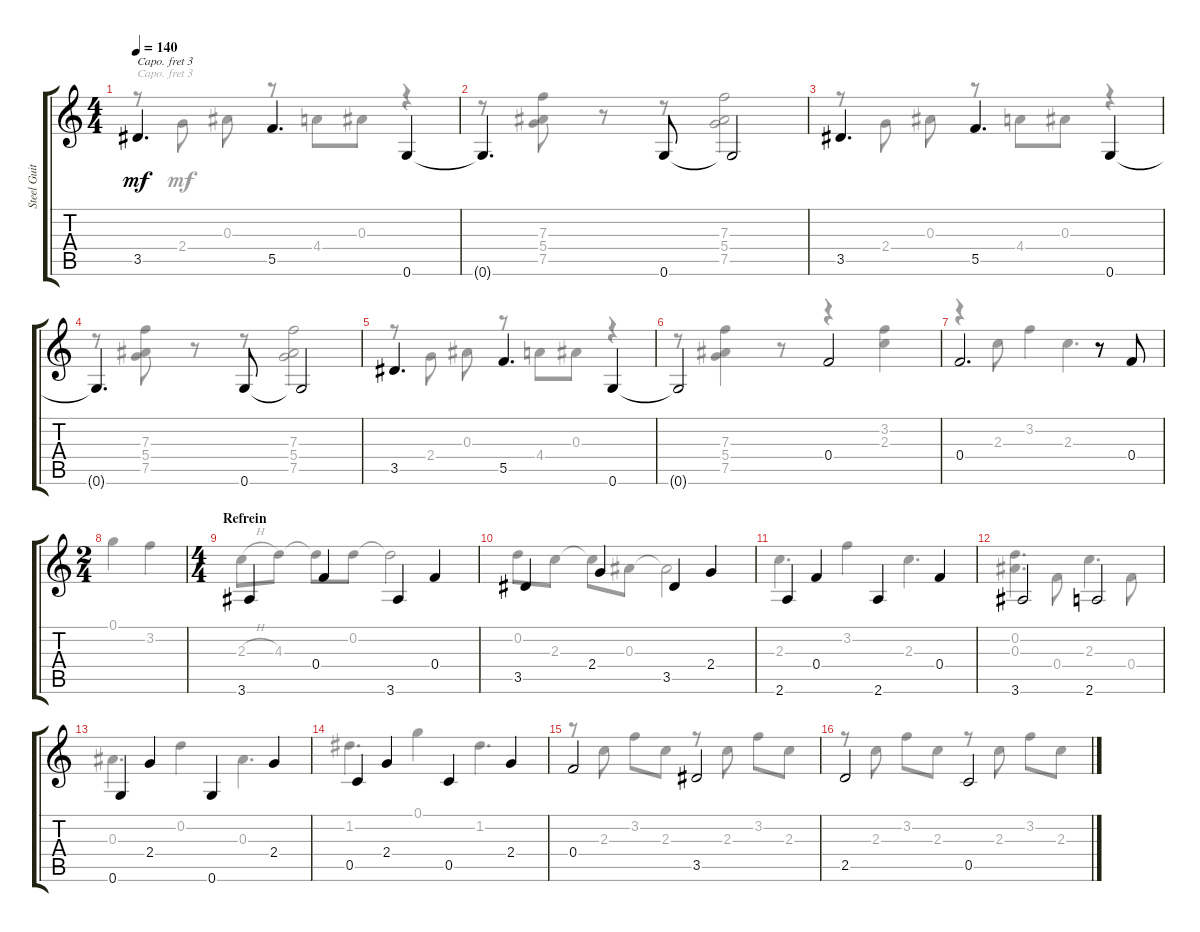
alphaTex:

\track ("Steel Guitar" "Steel Guit") {instrument acousticguitarsteel}
\staff {score tabs}
\capo 3
\tuning (E4 B3 G3 D3 A2 E2) {hide}
\voice
\ts (4 4)
\tempo 140
\clef g2
\ks c
3.5.4{d dy mf} 5.5.4{d} 0.6.4 |
0.6{t}.4{d} 0.6.8 0.6{t}.2 |
3.5.4{d} 5.5.4{d} 0.6.4 |
0.6{t}.4{d} 0.6.8 0.6{t}.2 |
3.5.4{d} 5.5.4{d} 0.6.4 |
0.6{t}.2 0.4.2 |
0.4.2{d} r.8 0.4.8 |
\ts (2 4)
|
\ts (4 4)
\section ("" "Refrein")
3.6.4 0.4.4 3.6.4 0.4.4 |
3.5.4 2.4.4 3.5.4 2.4.4 |
2.6.4 0.4.4 2.6.4 0.4.4 |
3.6.2 2.6.2 |
0.6.4 2.4.4 0.6.4 2.4.4 |
0.5.4 2.4.4 0.5.4 2.4.4 |
0.4.2 3.5.2 |
2.5.2 0.5.2
\voice
\clef g2
\ottava regular
\simile none
\ks c
r.8{dy mf} 2.4.8 0.3.8 r.8 4.4.8 0.3.8 r.4 |
r.8 (7.3 5.4 7.5).8 r.8 r.8 (7.3 5.4 7.5).2 |
r.8 2.4.8 0.3.8 r.8 4.4.8 0.3.8 r.4 |
r.8 (7.3 5.4 7.5).8 r.8 r.8 (7.3 5.4 7.5).2 |
r.8 2.4.8 0.3.8 r.8 4.4.8 0.3.8 r.4 |
r.8 (7.3 5.4 7.5).4 r.8 r.4 (3.2 2.3).4 |
r.4 2.3.8 3.2.4 2.3.4{d} |
0.1.4 3.2.4 |
2.3{h}.8 4.3.8 4.3{t}.8 0.2.8 0.2{t}.2 |
0.2.8 2.3.8 2.3{t}.8 0.3.8 0.3{t}.2 |
2.3.4{d} 3.2.4 2.3.4{d} |
(0.2 0.3).4{d} 0.4.8 2.3.4{d} 0.4.8 |
0.3.4{d} 0.2.4 0.3.4{d} |
1.2.4{d} 0.1.4 1.2.4{d} |
r.8 2.3.8 3.2.8 2.3.8 r.8 2.3.8 3.2.8 2.3.8 |
r.8 2.3.8 3.2.8 2.3.8 r.8 2.3.8 3.2.8 2.3.8
